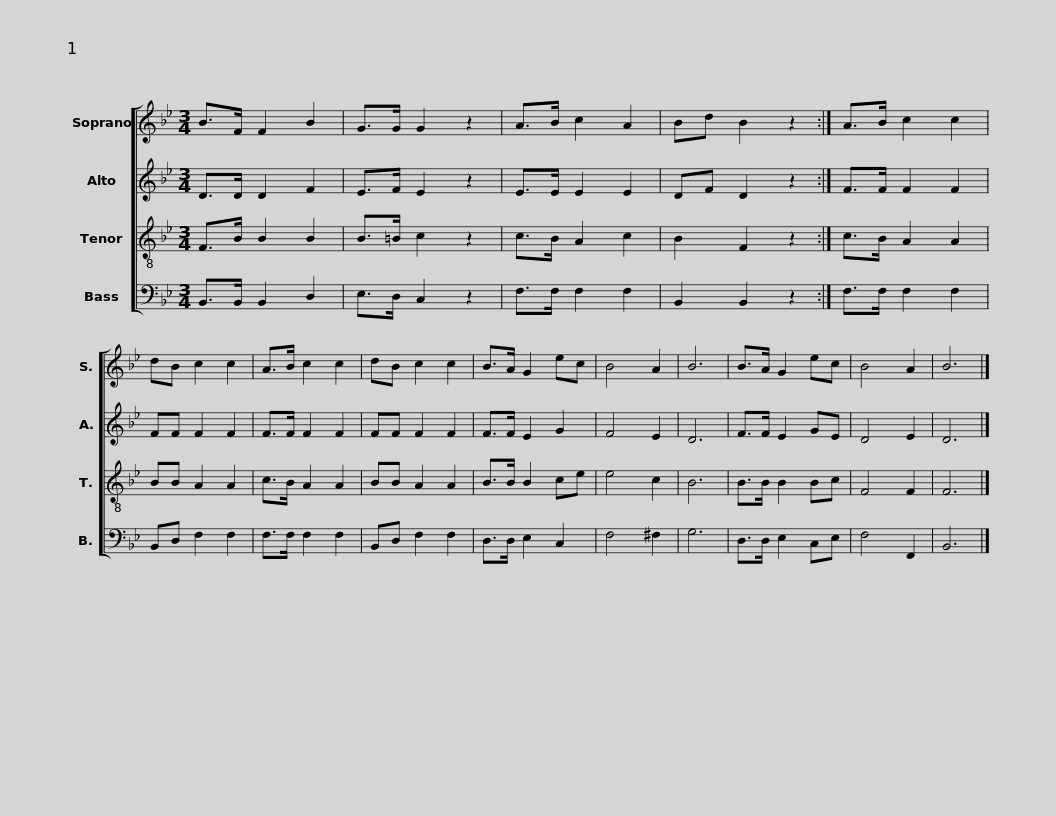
X:1
%%score [ 1 2 3 4 ]
L:1/8
M:3/4
I:linebreak $
K:Bb
V:1 treble
V:2 treble
V:3 treble-8
V:4 bass
V:1
 B>F F2 B2 | G>G G2 z2 | A>B c2 A2 | Bd B2 z2 :| A>B c2 c2 | %5
 dB c2 c2 | A>B c2 c2 | dB c2 c2 |$ B>A G2 ec | B4 A2 | %10
 B6 | B>A G2 ec | B4 A2 | B6 |] %14
V:2
 D>D D2 F2 | E>F E2 z2 | E>E E2 E2 | DF D2 z2 :| F>F F2 F2 | %5
 FF F2 F2 | F>F F2 F2 | FF F2 F2 |$ F>F E2 G2 | F4 E2 | %10
 D6 | F>F E2 GE | D4 E2 | D6 |] %14
V:3
 F>B B2 B2 | B>=B c2 z2 | c>B A2 c2 | B2 F2 z2 :| c>B A2 A2 | %5
 BB A2 A2 | c>B A2 A2 | BB A2 A2 |$ B>B B2 ce | e4 c2 | %10
 B6 | B>B B2 Bc | F4 F2 | F6 |] %14
V:4
 B,,>B,, B,,2 D,2 | E,>D, C,2 z2 | F,>F, F,2 F,2 | B,,2 B,,2 z2 :| F,>F, F,2 F,2 | %5
 B,,D, F,2 F,2 | F,>F, F,2 F,2 | B,,D, F,2 F,2 |$ D,>D, E,2 C,2 | F,4 ^F,2 | %10
 G,6 | D,>D, E,2 C,E, | F,4 F,,2 | B,,6 |] %14
